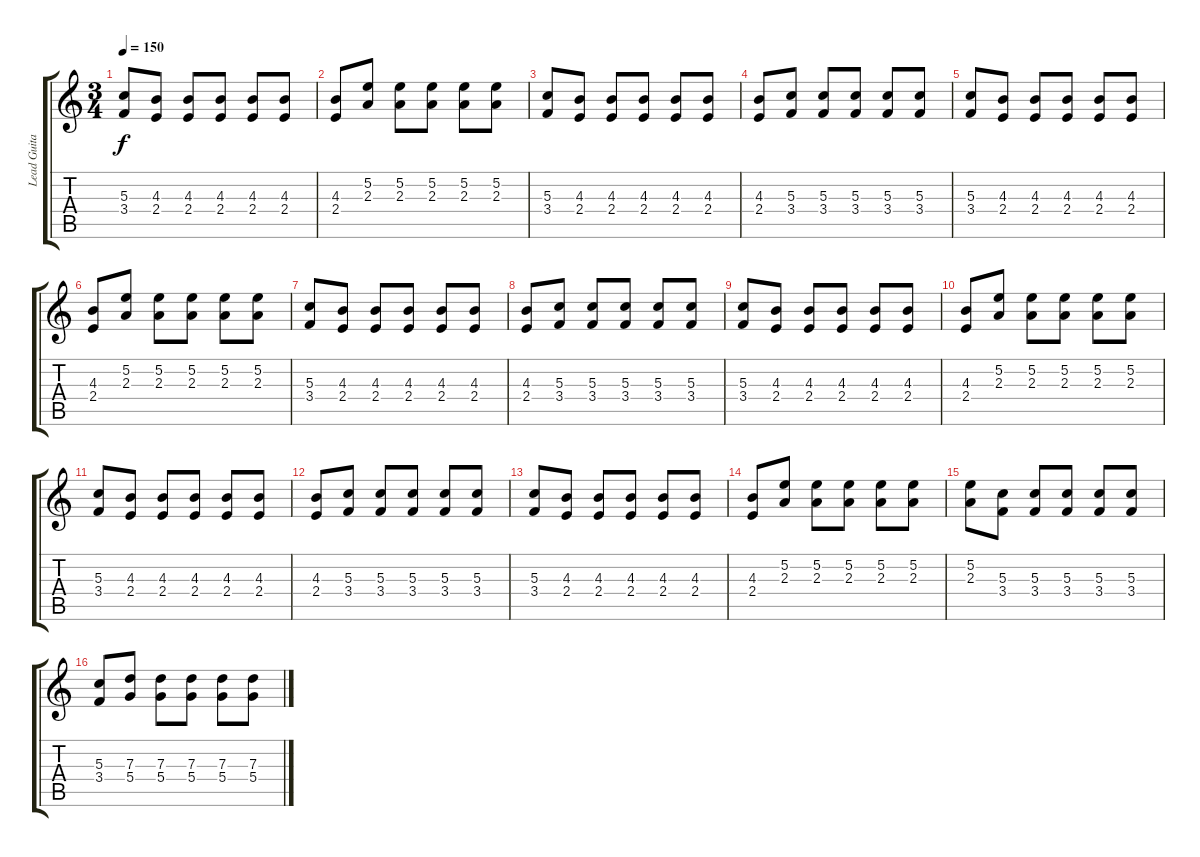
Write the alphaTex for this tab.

\track ("Lead Guitar" "Lead Guita") {instrument distortionguitar}
\staff {score tabs}
\tuning (E4 B3 G3 D3 A2 E2) {hide}
\ts (3 4)
\tempo 150
\clef g2
\ks c
(5.3 3.4).8{dy f} (4.3 2.4).8 (4.3 2.4).8 (4.3 2.4).8 (4.3 2.4).8 (4.3 2.4).8 |
(4.3 2.4).8 (5.2 2.3).8 (5.2 2.3).8 (5.2 2.3).8 (5.2 2.3).8 (5.2 2.3).8 |
(5.3 3.4).8 (4.3 2.4).8 (4.3 2.4).8 (4.3 2.4).8 (4.3 2.4).8 (4.3 2.4).8 |
(4.3 2.4).8 (5.3 3.4).8 (5.3 3.4).8 (5.3 3.4).8 (5.3 3.4).8 (5.3 3.4).8 |
(5.3 3.4).8 (4.3 2.4).8 (4.3 2.4).8 (4.3 2.4).8 (4.3 2.4).8 (4.3 2.4).8 |
(4.3 2.4).8 (5.2 2.3).8 (5.2 2.3).8 (5.2 2.3).8 (5.2 2.3).8 (5.2 2.3).8 |
(5.3 3.4).8 (4.3 2.4).8 (4.3 2.4).8 (4.3 2.4).8 (4.3 2.4).8 (4.3 2.4).8 |
(4.3 2.4).8 (5.3 3.4).8 (5.3 3.4).8 (5.3 3.4).8 (5.3 3.4).8 (5.3 3.4).8 |
(5.3 3.4).8 (4.3 2.4).8 (4.3 2.4).8 (4.3 2.4).8 (4.3 2.4).8 (4.3 2.4).8 |
(4.3 2.4).8 (5.2 2.3).8 (5.2 2.3).8 (5.2 2.3).8 (5.2 2.3).8 (5.2 2.3).8 |
(5.3 3.4).8 (4.3 2.4).8 (4.3 2.4).8 (4.3 2.4).8 (4.3 2.4).8 (4.3 2.4).8 |
(4.3 2.4).8 (5.3 3.4).8 (5.3 3.4).8 (5.3 3.4).8 (5.3 3.4).8 (5.3 3.4).8 |
(5.3 3.4).8 (4.3 2.4).8 (4.3 2.4).8 (4.3 2.4).8 (4.3 2.4).8 (4.3 2.4).8 |
(4.3 2.4).8 (5.2 2.3).8 (5.2 2.3).8 (5.2 2.3).8 (5.2 2.3).8 (5.2 2.3).8 |
(5.2 2.3).8 (5.3 3.4).8 (5.3 3.4).8 (5.3 3.4).8 (5.3 3.4).8 (5.3 3.4).8 |
(5.3 3.4).8 (7.3 5.4).8 (7.3 5.4).8 (7.3 5.4).8 (7.3 5.4).8 (7.3 5.4).8
